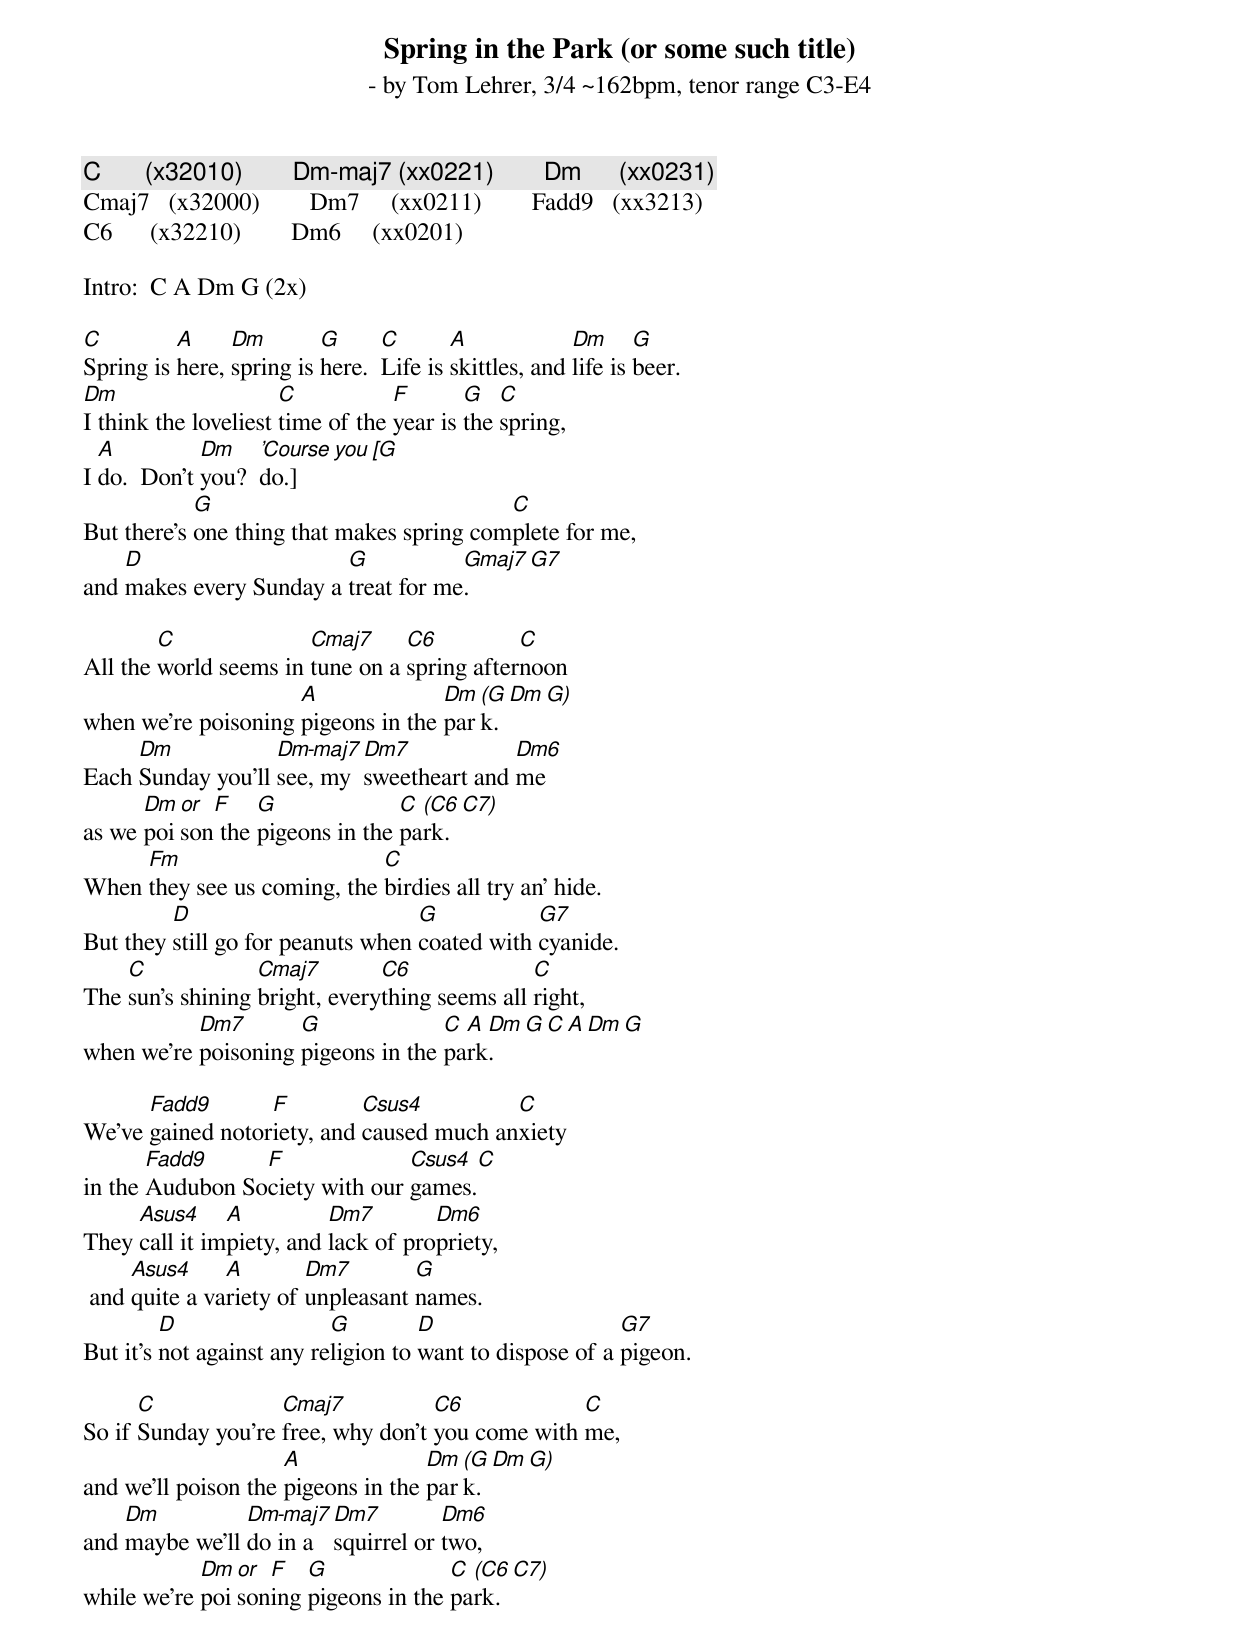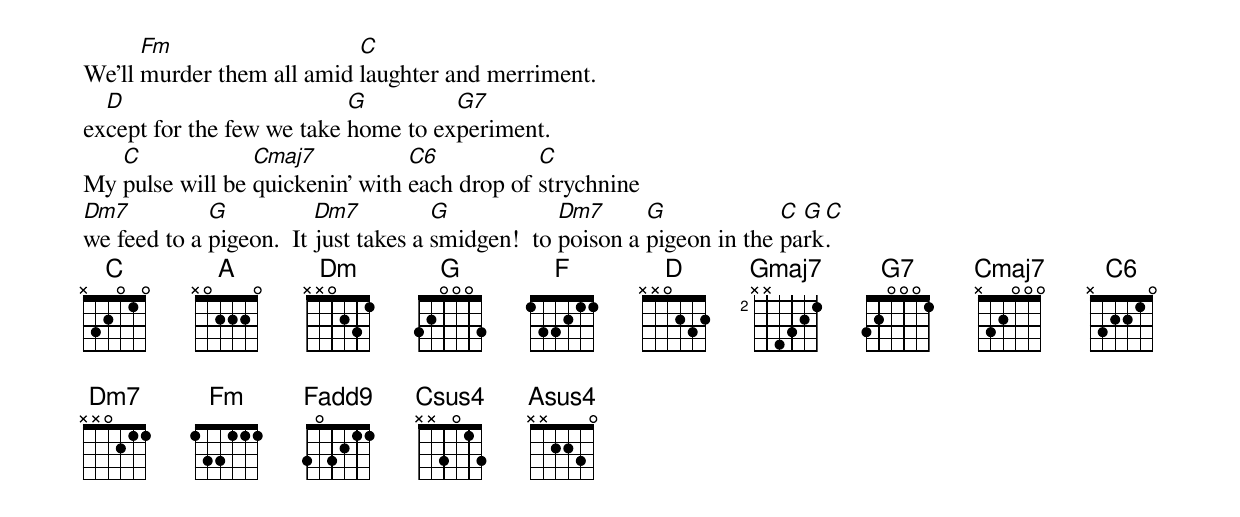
Spring in the Park (or some such title)
 - by Tom Lehrer, 3/4 ~162bpm, tenor range C3-E4

C       (x32010)        Dm-maj7 (xx0221)        Dm      (xx0231)
Cmaj7   (x32000)        Dm7     (xx0211)        Fadd9   (xx3213)
C6      (x32210)        Dm6     (xx0201)

Intro:  C A Dm G (2x)

C         A     Dm        G      C       A             Dm      G
Spring is here, spring is here.  Life is skittles, and life is beer.
Dm                    C           F       G   C
I think the loveliest time of the year is the spring,
  A          Dm                 G
I do.  Don't you?  ['Course you do.]
            G                              C
But there's one thing that makes spring complete for me,
    D                    G           Gmaj7 G7
and makes every Sunday a treat for me.

        C              Cmaj7     C6          C
All the world seems in tune on a spring afternoon
                     A              Dm (G Dm G)
when we're poisoning pigeons in the park.
     Dm            Dm-maj7 Dm7            Dm6
Each Sunday you'll see, my sweetheart and me
      Dm or F    G              C (C6 C7)
as we poison the pigeons in the park.
     Fm                      C
When they see us coming, the birdies all try an' hide.
         D                         G           G7
But they still go for peanuts when coated with cyanide.
    C             Cmaj7        C6              C
The sun's shining bright, everything seems all right,
           Dm7       G              C A Dm G C A Dm G
when we're poisoning pigeons in the park.

      Fadd9       F         Csus4         C
We've gained notoriety, and caused much anxiety
       Fadd9     F              Csus4 C
in the Audubon Society with our games.
     Asus4     A          Dm7        Dm6
They call it impiety, and lack of propriety,
     Asus4     A        Dm7        G
 and quite a variety of unpleasant names.
         D                 G         D                    G7
But it's not against any religion to want to dispose of a pigeon.

      C             Cmaj7           C6            C
So if Sunday you're free, why don't you come with me,
                     A              Dm (G Dm G)
and we'll poison the pigeons in the park.
    Dm          Dm-maj7 Dm7         Dm6
and maybe we'll do in a squirrel or two,
            Dm or F   G              C (C6 C7)
while we're poisoning pigeons in the park.

      Fm                   C
We'll murder them all amid laughter and merriment.
  D                        G         G7
except for the few we take home to experiment.
   C             Cmaj7           C6           C
My pulse will be quickenin' with each drop of strychnine
Dm7          G           Dm7          G            Dm7      G             C G C
we feed to a pigeon.  It just takes a smidgen!  to poison a pigeon in the park.
